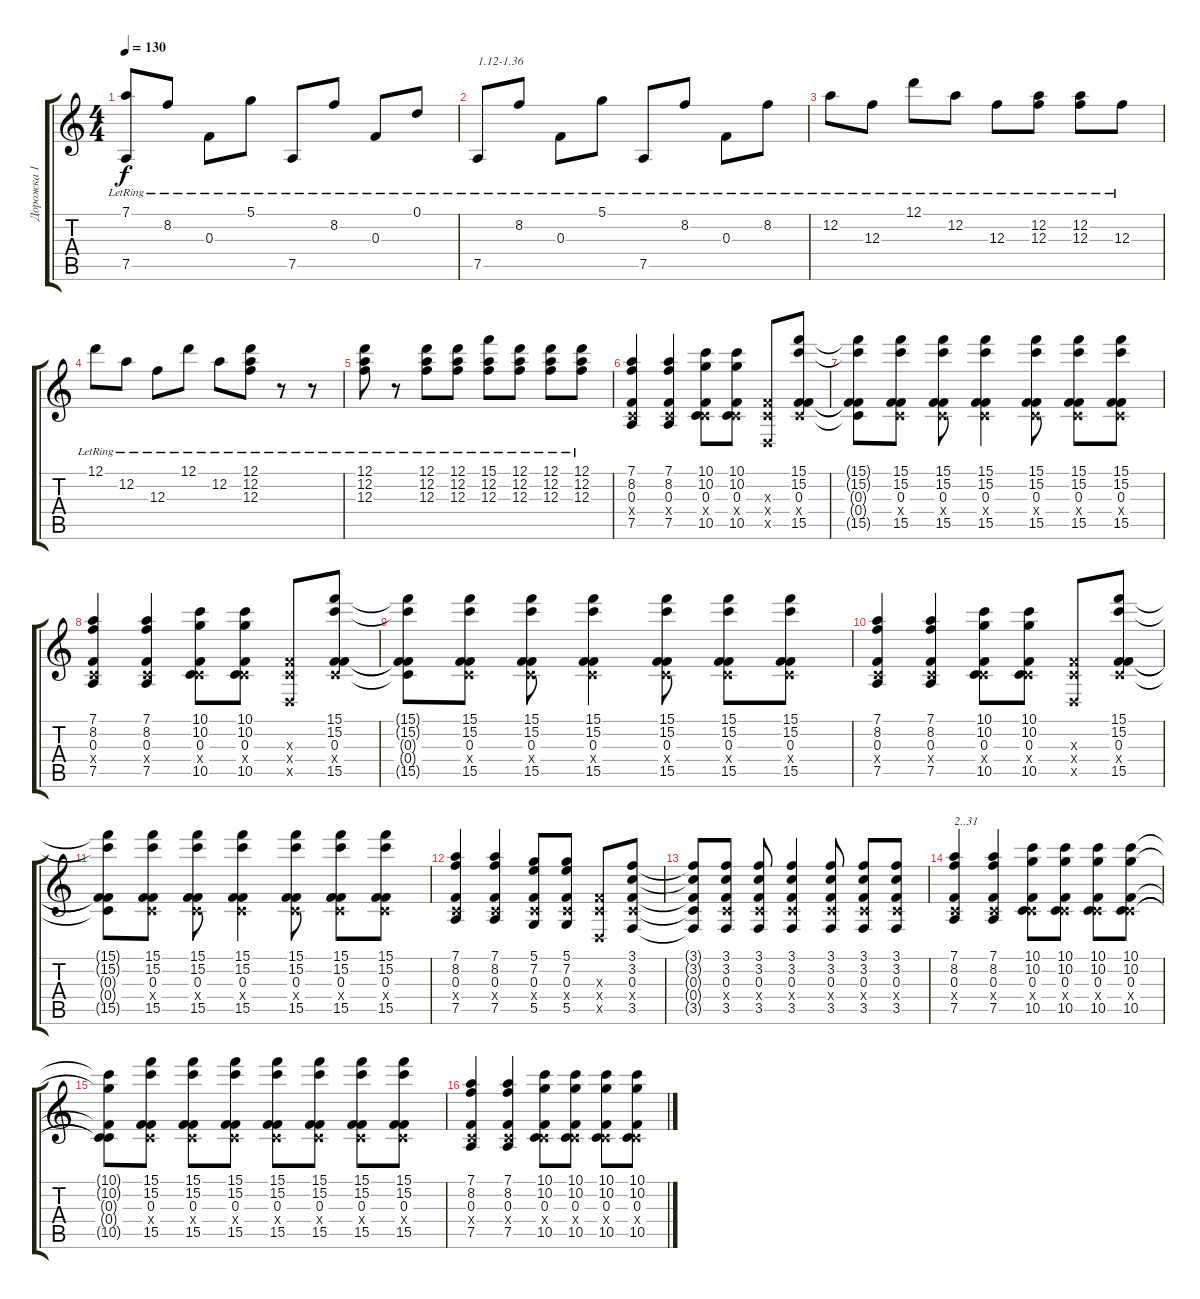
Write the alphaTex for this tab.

\track ("Дорожка 1" "Дорожка 1") {instrument acousticguitarnylon}
\staff {score tabs}
\tuning (D4 A3 F3 C3 D2 C2) {hide}
\ts (4 4)
\tempo 130
\clef g2
\ks c
(7.1{lr} 7.5).8{dy f} 8.2{lr}.8 0.3{lr}.8 5.1{lr}.8 7.5{lr}.8 8.2{lr}.8 0.3{lr}.8 0.1{lr}.8 |
7.5{lr}.8{txt "1.12-1.36"} 8.2{lr}.8 0.3{lr}.8 5.1{lr}.8 7.5{lr}.8 8.2{lr}.8 0.3{lr}.8 8.2{lr}.8 |
12.2{lr}.8 12.3{lr}.8 12.1{lr}.8 12.2{lr}.8 12.3{lr}.8 (12.2{lr} 12.3{lr}).8 (12.2{lr} 12.3{lr}).8 12.3{lr}.8 |
12.1{lr}.8 12.2{lr}.8 12.3{lr}.8 12.1{lr}.8 12.2{lr}.8 (12.1{lr} 12.2{lr} 12.3{lr}).8 r.8 r.8 |
(12.1{lr} 12.2{lr} 12.3{lr}).8 r.8 (12.1{lr} 12.2{lr} 12.3{lr}).8 (12.1{lr} 12.2{lr} 12.3{lr}).8 (15.1{lr} 12.2{lr} 12.3{lr}).8 (12.1{lr} 12.2{lr} 12.3{lr}).8 (12.1{lr} 12.2{lr} 12.3{lr}).8 (12.1{lr} 12.2{lr} 12.3{lr}).8 |
(7.1 8.2 0.3 0.4{x} 7.5).4 (7.1 8.2 0.3 0.4{x} 7.5).4 (10.1 10.2 0.3 0.4{x} 10.5).8 (10.1 10.2 0.3 0.4{x} 10.5).8 (0.3{x} 0.4{x} 0.5{x}).8 (15.1 15.2 0.3 0.4{x} 15.5).8 |
(15.1{t} 15.2{t} 0.3{t} 0.4{t} 15.5{t}).8 (15.1 15.2 0.3 0.4{x} 15.5).8 (15.1 15.2 0.3 0.4{x} 15.5).8 (15.1 15.2 0.3 0.4{x} 15.5).4 (15.1 15.2 0.3 0.4{x} 15.5).8 (15.1 15.2 0.3 0.4{x} 15.5).8 (15.1 15.2 0.3 0.4{x} 15.5).8 |
(7.1 8.2 0.3 0.4{x} 7.5).4 (7.1 8.2 0.3 0.4{x} 7.5).4 (10.1 10.2 0.3 0.4{x} 10.5).8 (10.1 10.2 0.3 0.4{x} 10.5).8 (0.3{x} 0.4{x} 0.5{x}).8 (15.1 15.2 0.3 0.4{x} 15.5).8 |
(15.1{t} 15.2{t} 0.3{t} 0.4{t} 15.5{t}).8 (15.1 15.2 0.3 0.4{x} 15.5).8 (15.1 15.2 0.3 0.4{x} 15.5).8 (15.1 15.2 0.3 0.4{x} 15.5).4 (15.1 15.2 0.3 0.4{x} 15.5).8 (15.1 15.2 0.3 0.4{x} 15.5).8 (15.1 15.2 0.3 0.4{x} 15.5).8 |
(7.1 8.2 0.3 0.4{x} 7.5).4 (7.1 8.2 0.3 0.4{x} 7.5).4 (10.1 10.2 0.3 0.4{x} 10.5).8 (10.1 10.2 0.3 0.4{x} 10.5).8 (0.3{x} 0.4{x} 0.5{x}).8 (15.1 15.2 0.3 0.4{x} 15.5).8 |
(15.1{t} 15.2{t} 0.3{t} 0.4{t} 15.5{t}).8 (15.1 15.2 0.3 0.4{x} 15.5).8 (15.1 15.2 0.3 0.4{x} 15.5).8 (15.1 15.2 0.3 0.4{x} 15.5).4 (15.1 15.2 0.3 0.4{x} 15.5).8 (15.1 15.2 0.3 0.4{x} 15.5).8 (15.1 15.2 0.3 0.4{x} 15.5).8 |
(7.1 8.2 0.3 0.4{x} 7.5).4 (7.1 8.2 0.3 0.4{x} 7.5).4 (5.1 7.2 0.3 0.4{x} 5.5).8 (5.1 7.2 0.3 0.4{x} 5.5).8 (0.3{x} 0.4{x} 0.5{x}).8 (3.1 3.2 0.3 0.4{x} 3.5).8 |
(3.1{t} 3.2{t} 0.3{t} 0.4{t} 3.5{t}).8 (3.1 3.2 0.3 0.4{x} 3.5).8 (3.1 3.2 0.3 0.4{x} 3.5).8 (3.1 3.2 0.3 0.4{x} 3.5).4 (3.1 3.2 0.3 0.4{x} 3.5).8 (3.1 3.2 0.3 0.4{x} 3.5).8 (3.1 3.2 0.3 0.4{x} 3.5).8 |
(7.1 8.2 0.3 0.4{x} 7.5).4{txt "2..31"} (7.1 8.2 0.3 0.4{x} 7.5).4 (10.1 10.2 0.3 0.4{x} 10.5).8 (10.1 10.2 0.3 0.4{x} 10.5).8 (10.1 10.2 0.3 0.4{x} 10.5).8 (10.1 10.2 0.3 0.4{x} 10.5).8 |
(10.1{t} 10.2{t} 0.3{t} 0.4{t} 10.5{t}).8 (15.1 15.2 0.3 0.4{x} 15.5).8 (15.1 15.2 0.3 0.4{x} 15.5).8 (15.1 15.2 0.3 0.4{x} 15.5).8 (15.1 15.2 0.3 0.4{x} 15.5).8 (15.1 15.2 0.3 0.4{x} 15.5).8 (15.1 15.2 0.3 0.4{x} 15.5).8 (15.1 15.2 0.3 0.4{x} 15.5).8 |
(7.1 8.2 0.3 0.4{x} 7.5).4 (7.1 8.2 0.3 0.4{x} 7.5).4 (10.1 10.2 0.3 0.4{x} 10.5).8 (10.1 10.2 0.3 0.4{x} 10.5).8 (10.1 10.2 0.3 0.4{x} 10.5).8 (10.1 10.2 0.3 0.4{x} 10.5).8
